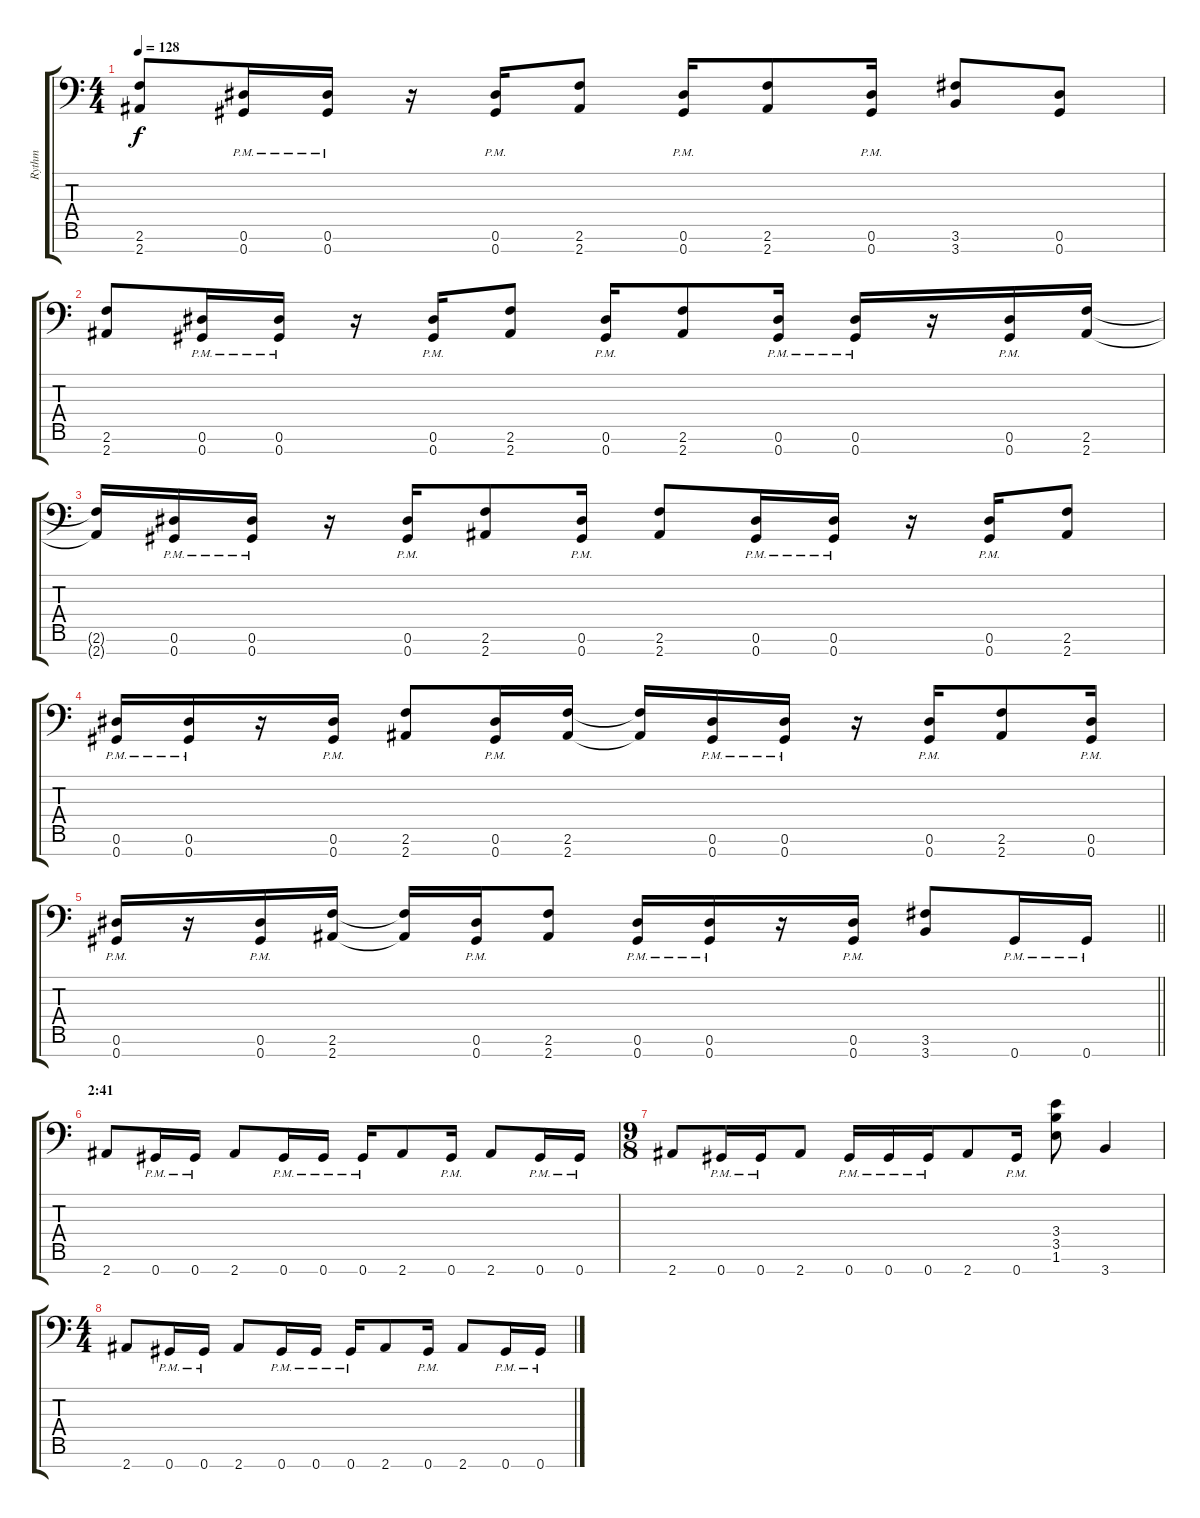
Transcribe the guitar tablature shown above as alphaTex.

\track ("Rythm" "Rythm") {instrument distortionguitar}
\staff {score tabs}
\tuning (Eb4 Bb3 Gb3 Db3 Ab2 Eb2 Ab1) {hide}
\ts (4 4)
\tempo 128
\clef f4
\ks c
(2.6 2.7).8{dy f} (0.6{pm} 0.7{pm}).16 (0.6{pm} 0.7{pm}).16 r.16 (0.6{pm} 0.7{pm}).16 (2.6 2.7).8 (0.6{pm} 0.7{pm}).16 (2.6 2.7).8 (0.6{pm} 0.7{pm}).16 (3.6 3.7).8 (0.6 0.7).8 |
(2.6 2.7).8 (0.6{pm} 0.7{pm}).16 (0.6{pm} 0.7{pm}).16 r.16 (0.6{pm} 0.7{pm}).16 (2.6 2.7).8 (0.6{pm} 0.7{pm}).16 (2.6 2.7).8 (0.6{pm} 0.7{pm}).16 (0.6{pm} 0.7{pm}).16 r.16 (0.6{pm} 0.7{pm}).16 (2.6 2.7).16 |
(2.6{t} 2.7{t}).16 (0.6{pm} 0.7{pm}).16 (0.6{pm} 0.7{pm}).16 r.16 (0.6{pm} 0.7{pm}).16 (2.6 2.7).8 (0.6{pm} 0.7{pm}).16 (2.6 2.7).8 (0.6{pm} 0.7{pm}).16 (0.6{pm} 0.7{pm}).16 r.16 (0.6{pm} 0.7{pm}).16 (2.6 2.7).8 |
(0.6{pm} 0.7{pm}).16 (0.6{pm} 0.7{pm}).16 r.16 (0.6{pm} 0.7{pm}).16 (2.6 2.7).8 (0.6{pm} 0.7{pm}).16 (2.6 2.7).16 (2.6{t} 2.7{t}).16 (0.6{pm} 0.7{pm}).16 (0.6{pm} 0.7{pm}).16 r.16 (0.6{pm} 0.7{pm}).16 (2.6 2.7).8 (0.6{pm} 0.7{pm}).16 |
\barLineRight lightlight
(0.6{pm} 0.7{pm}).16 r.16 (0.6{pm} 0.7{pm}).16 (2.6 2.7).16 (2.6{t} 2.7{t}).16 (0.6{pm} 0.7{pm}).16 (2.6 2.7).8 (0.6{pm} 0.7{pm}).16 (0.6{pm} 0.7{pm}).16 r.16 (0.6{pm} 0.7{pm}).16 (3.6 3.7).8 0.7{pm}.16 0.7{pm}.16 |
\section ("" "2:41")
2.7.8 0.7{pm}.16 0.7{pm}.16 2.7.8 0.7{pm}.16 0.7{pm}.16 0.7{pm}.16 2.7.8 0.7{pm}.16 2.7.8 0.7{pm}.16 0.7{pm}.16 |
\ts (9 8)
2.7.8 0.7{pm}.16 0.7{pm}.16 2.7.8 0.7{pm}.16 0.7{pm}.16 0.7{pm}.16 2.7.8 0.7{pm}.16 (3.4 3.5 1.6).8 3.7.4 |
\ts (4 4)
2.7.8 0.7{pm}.16 0.7{pm}.16 2.7.8 0.7{pm}.16 0.7{pm}.16 0.7{pm}.16 2.7.8 0.7{pm}.16 2.7.8 0.7{pm}.16 0.7{pm}.16
